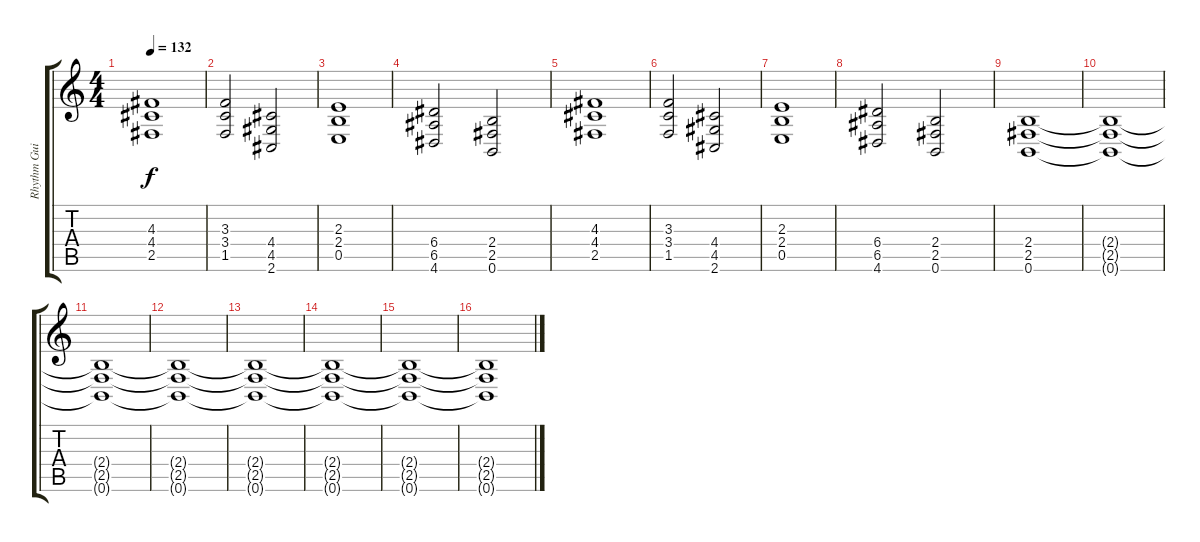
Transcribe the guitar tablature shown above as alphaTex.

\track ("Rhythm Guitar" "Rhythm Gui") {instrument distortionguitar}
\staff {score tabs}
\tuning (B3 Gb3 D3 A2 E2 B1) {hide}
\ts (4 4)
\tempo 132
\clef g2
\ks c
(4.3 4.4 2.5).1{dy f} |
(3.3 3.4 1.5).2 (4.4 4.5 2.6).2 |
(2.3 2.4 0.5).1 |
(6.4 6.5 4.6).2 (2.4 2.5 0.6).2 |
(4.3 4.4 2.5).1 |
(3.3 3.4 1.5).2 (4.4 4.5 2.6).2 |
(2.3 2.4 0.5).1 |
(6.4 6.5 4.6).2 (2.4 2.5 0.6).2 |
(2.4 2.5 0.6).1 |
(2.4{t} 2.5{t} 0.6{t}).1 |
(2.4{t} 2.5{t} 0.6{t}).1{volume 12} |
(2.4{t} 2.5{t} 0.6{t}).1 |
(2.4{t} 2.5{t} 0.6{t}).1 |
(2.4{t} 2.5{t} 0.6{t}).1 |
(2.4{t} 2.5{t} 0.6{t}).1{volume 0} |
(2.4{t} 2.5{t} 0.6{t}).1
